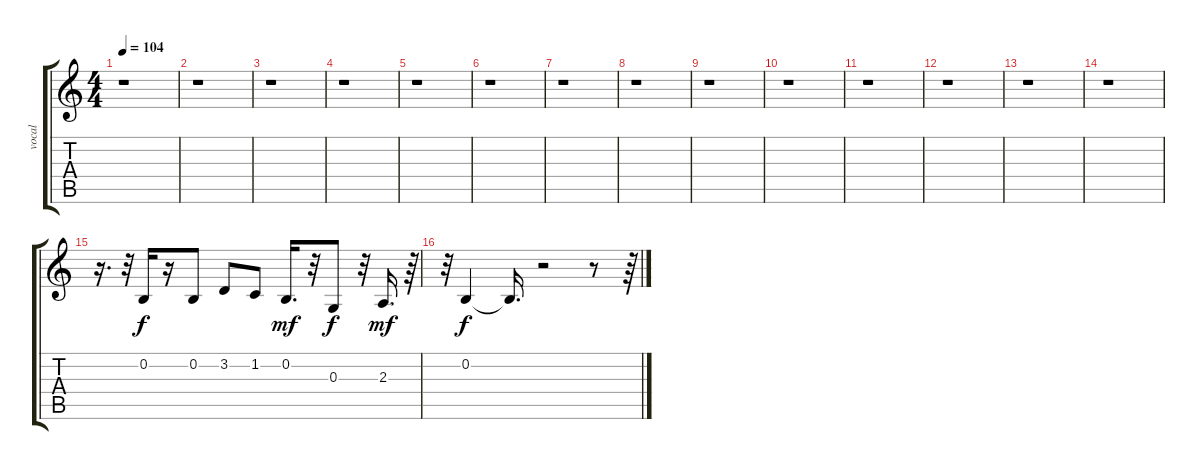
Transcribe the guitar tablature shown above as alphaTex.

\track ("vocal" "vocal") {instrument lead6voice}
\staff {score tabs}
\tuning (E4 B3 G3 D3 A2 E2) {hide}
\ts (4 4)
\tempo 104
\clef g2
\ks c
r.1{dy f} |
r.1 |
r.1 |
r.1 |
r.1 |
r.1 |
r.1 |
r.1 |
r.1 |
r.1 |
r.1 |
r.1 |
r.1 |
r.1 |
r.16{d} r.32{tu (3 2)} 0.2.16 r.16 0.2.8 3.2.8 1.2.8 0.2.16{d dy mf} r.32 0.3.8{dy f} r.32 2.3.16{d dy mf} r.64{tu (3 2)} |
r.32{tu (3 2)} 0.2.4{dy f} 0.2{t}.16{d} r.2 r.8 r.64{tu (3 2)}
